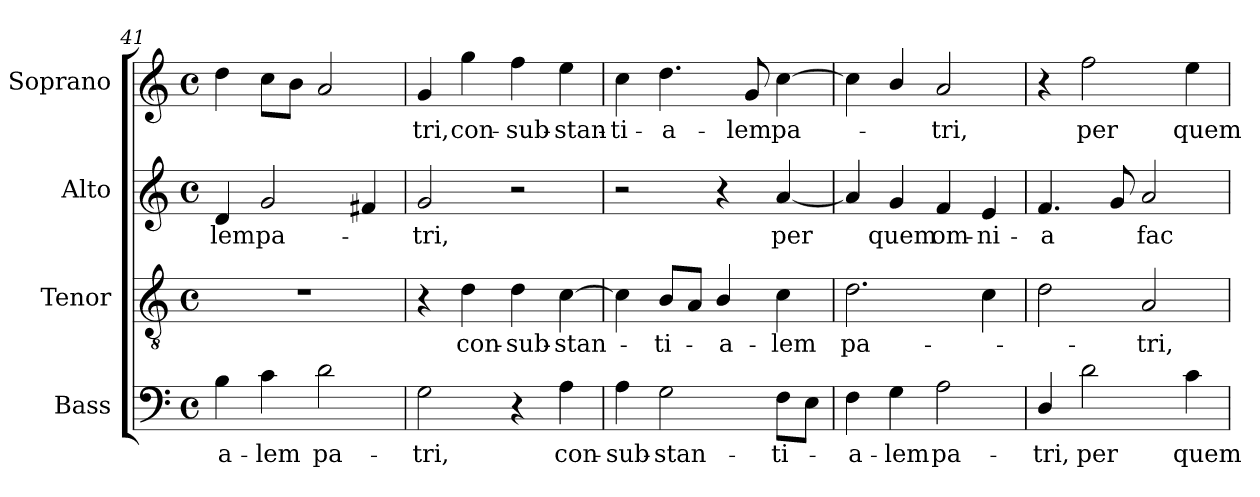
**kern	**text	**kern	**text	**kern	**text	**kern	**text
*part4	*part4	*part3	*part3	*part2	*part2	*part1	*part1
*staff4	*staff4	*staff3	*staff3	*staff2	*staff2	*staff1	*staff1
*I"Bass	*	*I"Tenor	*	*I"Alto	*	*I"Soprano	*
*I'B.	*	*I'T.	*	*I'A.	*	*I'S.	*
*clefF4	*	*clefGv2	*	*clefG2	*	*clefG2	*
*	*	*ITrd7c12	*	*	*	*	*
*k[]	*	*k[]	*	*k[]	*	*k[]	*
*C:	*	*C:	*	*C:	*	*C:	*
*M4/4	*	*M4/4	*	*M4/4	*	*M4/4	*
*met(c)	*	*met(c)	*	*met(c)	*	*met(c)	*
=41	=41	=41	=41	=41	=41	=41	=41
!	!LO:LY:b:color=#000000	!	!	!	!	!	!
!	!	!	!	!	!LO:LY:b:color=#000000	!	!
4Bi\	-a-	1r	.	4di/	-lem	4ddi\	.
!	!LO:LY:b:color=#000000	!	!	!	!	!	!
!	!	!	!	!	!LO:LY:b:color=#000000	!	!
4ci\	-lem	.	.	2gi/	pa-	8cci\L	.
.	.	.	.	.	.	8bi\J	.
!	!LO:LY:b:color=#000000	!	!	!	!	!	!
2di\	pa-	.	.	.	.	2ai/	.
.	.	.	.	4f#i/	.	.	.
=42	=42	=42	=42	=42	=42	=42	=42
!	!LO:LY:b:color=#000000	!	!	!	!	!	!
!	!	!	!	!	!LO:LY:b:color=#000000	!	!
!	!	!	!	!	!	!	!LO:LY:b:color=#000000
2Gi\	-tri,	4r	.	2gi/	-tri,	4gi/	-tri,
!	!	!	!LO:LY:b:color=#000000	!	!	!	!
!	!	!	!	!	!	!	!LO:LY:b:color=#000000
.	.	4Di\	con-	.	.	4ggi\	con-
!	!	!	!LO:LY:b:color=#000000	!	!	!	!
!	!	!	!	!	!	!	!LO:LY:b:color=#000000
4r	.	4Di\	-sub-	2r	.	4ffi\	-sub-
!	!LO:LY:b:color=#000000	!	!	!	!	!	!
!	!	!	!LO:LY:b:color=#000000	!	!	!	!
!	!	!	!	!	!	!	!LO:LY:b:color=#000000
4Ai\	con-	[4Ci\	-stan-	.	.	4eei\	-stan-
=43	=43	=43	=43	=43	=43	=43	=43
!	!LO:LY:b:color=#000000	!	!	!	!	!	!
!	!	!	!	!	!	!	!LO:LY:b:color=#000000
4Ai\	-sub-	4Ci\]	.	2r	.	4cci\	-ti-
!	!LO:LY:b:color=#000000	!	!	!	!	!	!
!	!	!	!LO:LY:b:color=#000000	!	!	!	!
!	!	!	!	!	!	!	!LO:LY:b:color=#000000
2Gi\	-stan-	8BBi/L	-ti-	.	.	4.ddi\	-a-
.	.	8AAi/J	.	.	.	.	.
!	!	!	!LO:LY:b:color=#000000	!	!	!	!
.	.	4BBi/	-a-	4r	.	.	.
!	!	!	!	!	!	!	!LO:LY:b:color=#000000
.	.	.	.	.	.	8gi/	-lem
!	!LO:LY:b:color=#000000	!	!	!	!	!	!
!	!	!	!LO:LY:b:color=#000000	!	!	!	!
!	!	!	!	!	!LO:LY:b:color=#000000	!	!
!	!	!	!	!	!	!	!LO:LY:b:color=#000000
8Fi\L	-ti-	4Ci\	-lem	[4ai/	per	[4cci\	pa-
8Ei\J	.	.	.	.	.	.	.
=44	=44	=44	=44	=44	=44	=44	=44
!	!LO:LY:b:color=#000000	!	!	!	!	!	!
!	!	!	!LO:LY:b:color=#000000	!	!	!	!
4Fi\	-a-	2.Di\	pa-	4ai/]	.	4cci\]	.
!	!LO:LY:b:color=#000000	!	!	!	!	!	!
!	!	!	!	!	!LO:LY:b:color=#000000	!	!
4Gi\	-lem	.	.	4gi/	quem	4bi/	.
!	!LO:LY:b:color=#000000	!	!	!	!	!	!
!	!	!	!	!	!LO:LY:b:color=#000000	!	!
!	!	!	!	!	!	!	!LO:LY:b:color=#000000
2Ai\	pa-	.	.	4fi/	om-	2ai/	-tri,
!	!	!	!	!	!LO:LY:b:color=#000000	!	!
.	.	4Ci\	.	4ei/	-ni-	.	.
!!LO:LB:g=z
=45	=45	=45	=45	=45	=45	=45	=45
!	!LO:LY:b:color=#000000	!	!	!	!	!	!
!	!	!	!	!	!LO:LY:b:color=#000000	!	!
4Di/	-tri,	2Di\	.	4.fi/	-a	4r	.
!	!LO:LY:b:color=#000000	!	!	!	!	!	!
!	!	!	!	!	!	!	!LO:LY:b:color=#000000
2di\	per	.	.	.	.	2ffi\	per
.	.	.	.	8gi/	.	.	.
!	!	!	!LO:LY:b:color=#000000	!	!	!	!
!	!	!	!	!	!LO:LY:b:color=#000000	!	!
.	.	2AAi/	-tri,	2ai/	fac-	.	.
!	!LO:LY:b:color=#000000	!	!	!	!	!	!
!	!	!	!	!	!	!	!LO:LY:b:color=#000000
4ci\	quem	.	.	.	.	4eei\	quem
=	=	=	=	=	=	=	=
*-	*-	*-	*-	*-	*-	*-	*-
